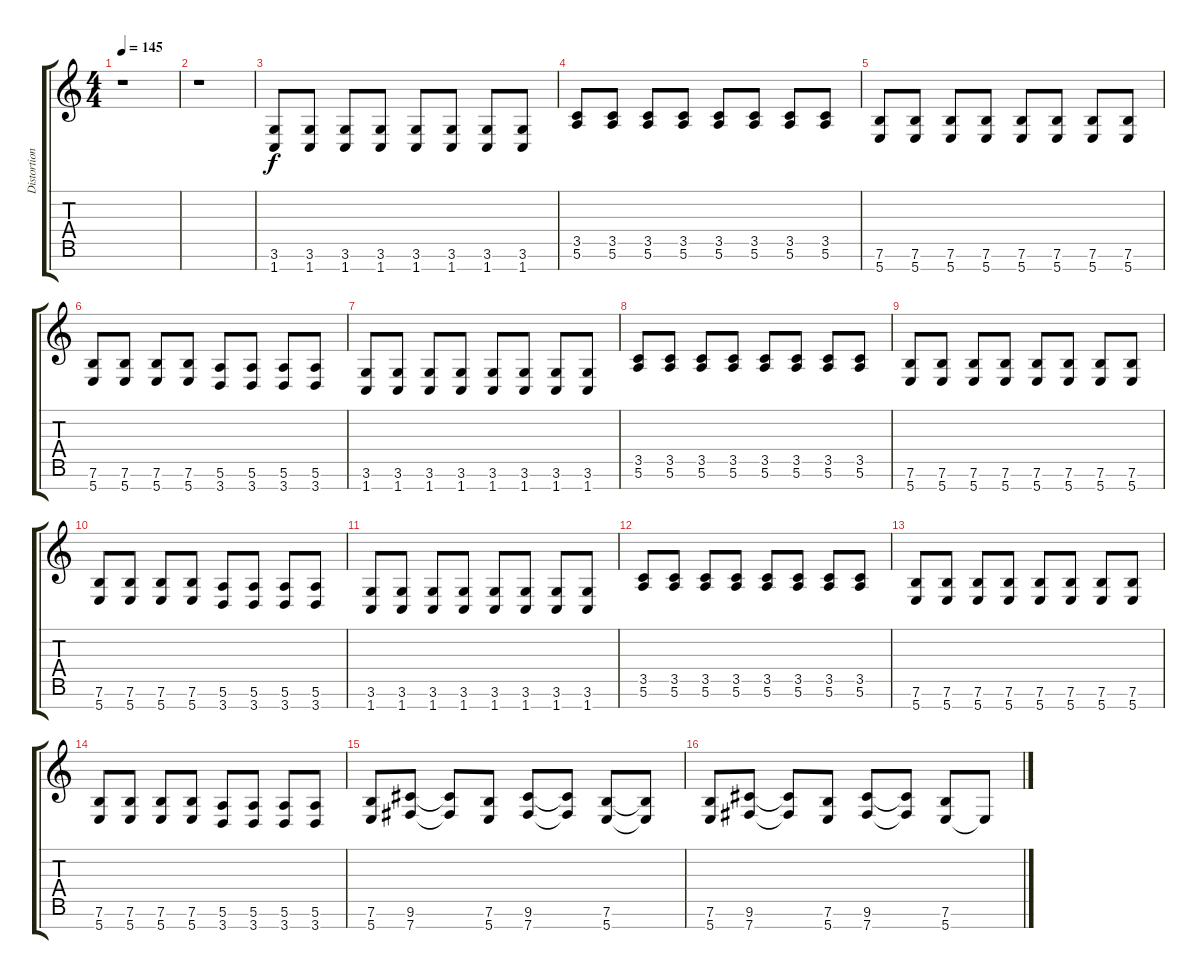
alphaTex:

\track ("Distortion" "Distortion") {instrument distortionguitar}
\staff {score tabs}
\tuning (E4 B3 G3 D3 A2 E2 B1) {hide}
\ts (4 4)
\tempo 145
\clef g2
\ks c
r.1{dy f} |
r.1 |
(3.6 1.7).8 (3.6 1.7).8 (3.6 1.7).8 (3.6 1.7).8 (3.6 1.7).8 (3.6 1.7).8 (3.6 1.7).8 (3.6 1.7).8 |
(3.5 5.6).8 (3.5 5.6).8 (3.5 5.6).8 (3.5 5.6).8 (3.5 5.6).8 (3.5 5.6).8 (3.5 5.6).8 (3.5 5.6).8 |
(7.6 5.7).8 (7.6 5.7).8 (7.6 5.7).8 (7.6 5.7).8 (7.6 5.7).8 (7.6 5.7).8 (7.6 5.7).8 (7.6 5.7).8 |
(7.6 5.7).8 (7.6 5.7).8 (7.6 5.7).8 (7.6 5.7).8 (5.6 3.7).8 (5.6 3.7).8 (5.6 3.7).8 (5.6 3.7).8 |
(3.6 1.7).8 (3.6 1.7).8 (3.6 1.7).8 (3.6 1.7).8 (3.6 1.7).8 (3.6 1.7).8 (3.6 1.7).8 (3.6 1.7).8 |
(3.5 5.6).8 (3.5 5.6).8 (3.5 5.6).8 (3.5 5.6).8 (3.5 5.6).8 (3.5 5.6).8 (3.5 5.6).8 (3.5 5.6).8 |
(7.6 5.7).8 (7.6 5.7).8 (7.6 5.7).8 (7.6 5.7).8 (7.6 5.7).8 (7.6 5.7).8 (7.6 5.7).8 (7.6 5.7).8 |
(7.6 5.7).8 (7.6 5.7).8 (7.6 5.7).8 (7.6 5.7).8 (5.6 3.7).8 (5.6 3.7).8 (5.6 3.7).8 (5.6 3.7).8 |
(3.6 1.7).8 (3.6 1.7).8 (3.6 1.7).8 (3.6 1.7).8 (3.6 1.7).8 (3.6 1.7).8 (3.6 1.7).8 (3.6 1.7).8 |
(3.5 5.6).8 (3.5 5.6).8 (3.5 5.6).8 (3.5 5.6).8 (3.5 5.6).8 (3.5 5.6).8 (3.5 5.6).8 (3.5 5.6).8 |
(7.6 5.7).8 (7.6 5.7).8 (7.6 5.7).8 (7.6 5.7).8 (7.6 5.7).8 (7.6 5.7).8 (7.6 5.7).8 (7.6 5.7).8 |
(7.6 5.7).8 (7.6 5.7).8 (7.6 5.7).8 (7.6 5.7).8 (5.6 3.7).8 (5.6 3.7).8 (5.6 3.7).8 (5.6 3.7).8 |
(7.6 5.7).8 (9.6 7.7).8 (9.6{t} 7.7{t}).8 (7.6 5.7).8 (9.6 7.7).8 (9.6{t} 7.7{t}).8 (7.6 5.7).8 (7.6{t} 5.7{t}).8 |
(7.6 5.7).8 (9.6 7.7).8 (9.6{t} 7.7{t}).8 (7.6 5.7).8 (9.6 7.7).8 (9.6{t} 7.7{t}).8 (7.6 5.7).8 5.7{t}.8
